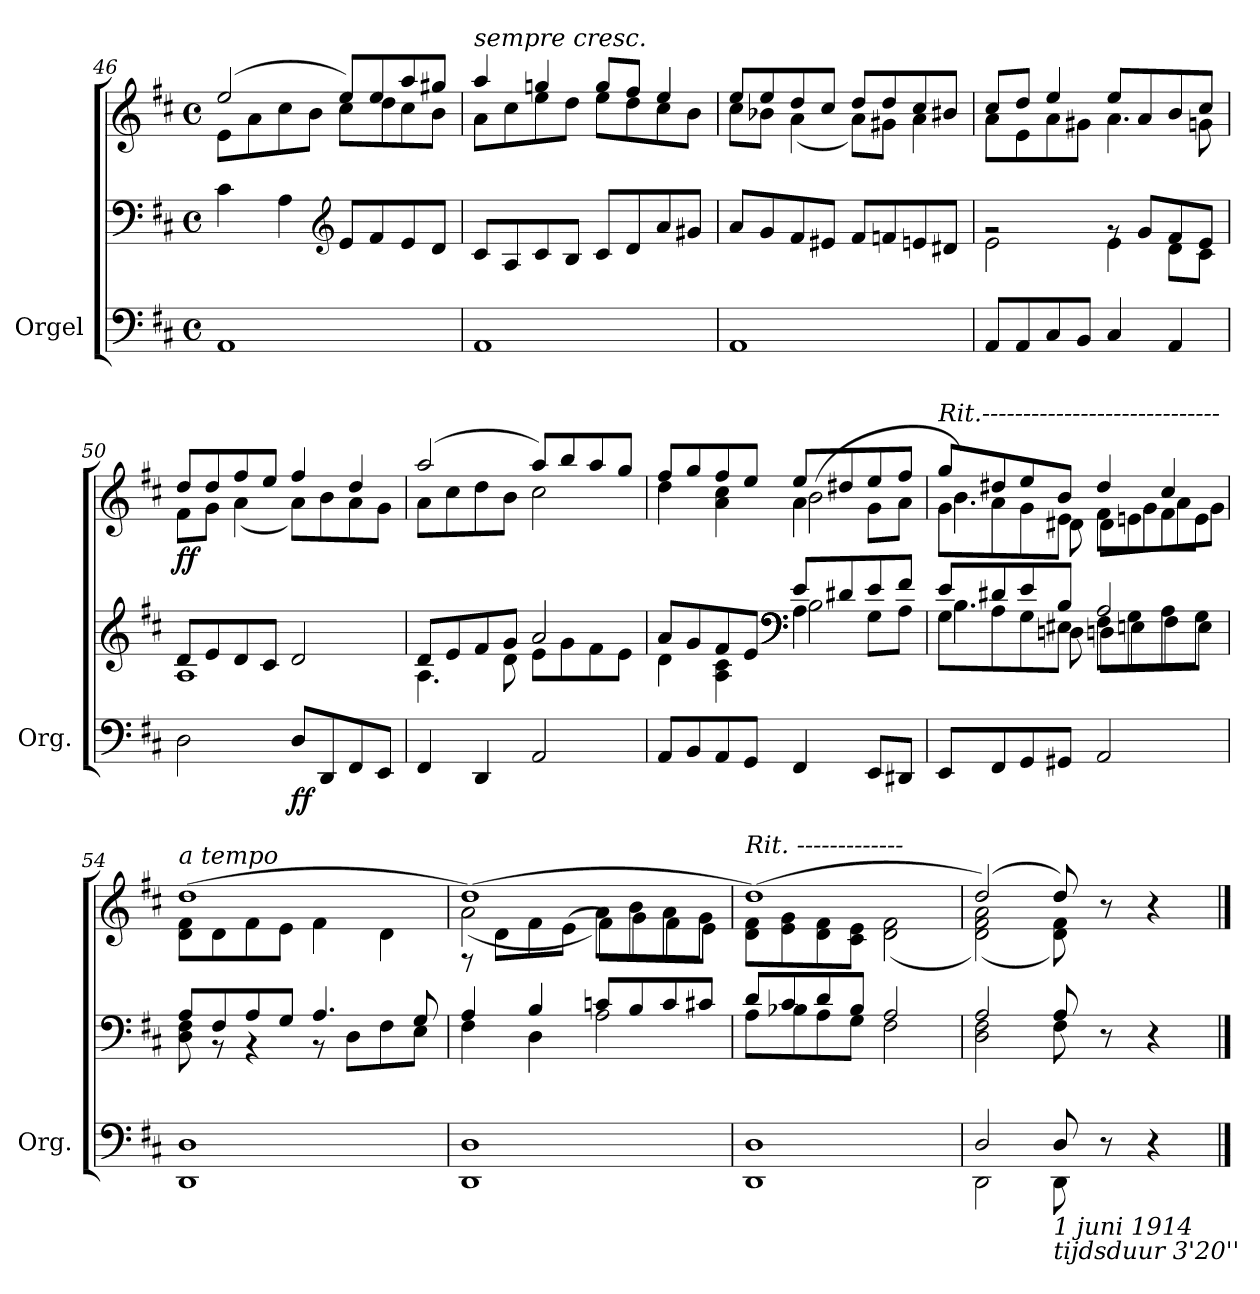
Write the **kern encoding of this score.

**kern	**kern	**kern	**dynam
*part1	*part1	*part1	*part1
*staff3	*staff2	*staff1	*staff1/2/3
*I"Orgel	*	*	*
*I'Org.	*	*	*
*clefF4	*clefF4	*clefG2	*
*k[f#c#]	*k[f#c#]	*k[f#c#]	*
*M4/4	*M4/4	*M4/4	*
*met(c)	*met(c)	*met(c)	*
=46	=46	=46	=46
*	*	*^	*
1AA	4c#\	(>2ee/	8e\L	.
.	.	.	8a\	.
.	4A\	.	8cc#\	.
.	.	.	8b\J	.
*	*clefG2	*	*	*
.	8e/L	8ee/L)	8cc#\L	.
.	8f#/	8ee/	8dd\	.
.	8e/	8aa/	8cc#\	.
.	8d/J	8gg#X/J	8b\J	.
=47	=47	=47	=47	=47
!	!	!LO:TX:a:i:t=sempre cresc.	!	!
1AA	8c#/L	4aa/	8a\L	.
.	8A/	.	8cc#\	.
.	8c#/	4ggn/	8ee\	.
.	8B/J	.	8dd\J	.
.	8c#/L	8gg/L	8ee\L	.
.	8d/	8ff#/J	8dd\	.
.	8a/	4ee/	8cc#\	.
.	8g#X/J	.	8b\J	.
=48	=48	=48	=48	=48
1AA	8a/L	8ee/L	8cc#\L	.
.	8g/	8ee/	8b-X\J	.
.	8f#/	8dd/	(<4a\	.
.	8e#X/J	8cc#/J	.	.
.	8f#/L	8dd/L	8a\L)	.
.	8fn/	8dd/	8g#X\J	.
.	8en/	8cc#/	4a\	.
.	8d#X/J	8b#X/J	.	.
!!LO:PB:g=z	!!
=49	=49	=49	=49	=49
*	*^	*	*	*
8AA/L	2rg	2e\	8cc#/L	8a\L	.
8AA/	.	.	8dd/J	8e\	.
8C#/	.	.	4ee/	8a\	.
8BB/J	.	.	.	8g#X\J	.
4C#/	8rg	4e\	8ee/L	4.a\	.
.	8g/L	.	8a/	.	.
4AA/	8f#/	8d\L	8b/	.	.
.	8e/J	8c#\J	8cc#/J	8gn\	.
=50	=50	=50	=50	=50	=50
!	!	!	!	!	!LO:DY:b
2D\	8d/L	1A	8dd/L	8f#\L	ff
.	8e/	.	8dd/	8g\J	.
.	8d/	.	8ff#/	(<4a\	.
.	8c#/J	.	8ee/J	.	.
!	!	!	!	!	!LO:DY:b=3
8D/L	2d/	.	4ff#/	8a\L)	ff
8DD/	.	.	.	8b\	.
8FF#/	.	.	4dd/	8a\	.
8EE/J	.	.	.	8g\J	.
=51	=51	=51	=51	=51	=51
4FF#/	8d/L	4.A\	(>2aa/	8a\L	.
.	8e/	.	.	8cc#\	.
4DD/	8f#/	.	.	8dd\	.
.	8g/J	8d\	.	8b\J	.
2AA/	2a/	8e\L	8aa/L)	2cc#\	.
.	.	8g\	8bb/	.	.
.	.	8f#\	8aa/	.	.
.	.	8e\J	8gg/J	.	.
=52	=52	=52	=52	=52	=52
*	*	*^	*	*^	*
8AA/L	8a/L	4d\	2ryy	8ff#/L	4dd\	2ryy	.
8BB/	8g/	.	.	8gg/	.	.	.
8AA/	8f#/	4A\ 4c#\	.	8ff#/	4a\ 4cc#\	.	.
8GG/J	8e/J	.	.	8ee/J	.	.	.
*	*clefF4	*	*	*	*	*	*
4FF#/	8e/L	4A\	2B\	8ee/L	4a\	(<2b\	.
.	8d#X/	.	.	8dd#X/	.	.	.
8EE/L	8e/	8G\L	.	8ee/	8g\L	.	.
8DD#X/J	8f#/J	8A\J	.	8ff#/J	8a\J	.	.
!!LO:LB:g=z	!!	!!
=53	=53	=53	=53	=53	=53	=53	=53
!	!	!	!	!LO:TX:a:i:t=Rit.-----------------------------	!	!	!
8EE/L	8e/L	8G\L	4.B\	8gg/L	8g\L	4.b\)	.
8FF#/	8d#X/	8A\	.	8dd#X/	8a\	.	.
8GG/	8e/	8G\	.	8ee/	8g\	.	.
8GG#X/J	8B/J	8E#X\J	8Dn\	8b/J	8e\J	8d#X\	.
!	!	!	!	!	!	!	!LO:DY:b=3
2AA/	2A/	8F#\L	8Dn\L	4dd#/	8f#\L	8d#\L	other-dynamics
.	.	8G\	8En\	.	8en\	8g\	.
.	.	8A\	8F#\	4cc#/	8f#\	8a\	.
.	.	8G\J	8E\J	.	8e\J	8g\J	.
=54	=54	=54	=54	=54	=54	=54	=54
*^	*	*	*	*	*	*	*
!	!	!	!	!	!LO:TX:a:i:t=a tempo	!	!	!
*	*	*	*v	*v	*	*	*	*
*	*	*	*	*	*v	*v	*
1DD	1D	8A/L	8D\ 8F#\	(>1dd	8d\ 8f#\L	.
.	.	8F#/	8r	.	8d\	.
.	.	8A/	4r	.	8f#\	.
.	.	8G/J	.	.	8e\J	.
.	.	4.A/	8r	.	4f#\	.
.	.	.	8D\L	.	.	.
.	.	.	8F#\	.	4d\	.
.	.	8G/	8E\J	.	.	.
=55	=55	=55	=55	=55	=55	=55
*	*	*	*	*	*^	*
1DD	1D	4A/	4F#\	(>1dd)	(<2a\	8rF	.
.	.	.	.	.	.	8d\L	.
.	.	4B/	4D\	.	.	8f#\	.
.	.	.	.	.	.	(<8e\J	.
.	.	8cn/L	2A\	.	8a\L)	8f#\L)	.
.	.	8B/	.	.	8b\	8g\	.
.	.	8c/	.	.	8a\	8f#\	.
.	.	8c#X/J	.	.	8g\J	8e\J	.
=56	=56	=56	=56	=56	=56	=56	=56
!	!	!	!	!LO:TX:a:i:t=Rit. -------------	!	!	!
*	*	*	*	*	*v	*v	*
1DD	1D	8d/L	8A\L	(>1dd)	8d\ 8f#\L	.
.	.	8c#/	8B-X\	.	8e\ 8g\	.
.	.	8d/	8A\	.	8d\ 8f#\	.
.	.	8B-/J	8G\J	.	8c#\ 8e\J	.
.	.	2A/	2F#\	.	(<2d\ 2f#\	.
!!LO:LB:g=z	!!
=57	=57	=57	=57	=57	=57	=57
2DD\	2D/	2A/	2D\ 2F#\	(>2dd/)	(<2d\ 2f#\ 2a\)	.
!LO:TX:b:i:t=1 juni 1914	!	!	!	!	!	!
!LO:TX:b:i:t=tijdsduur 3'20''	!	!	!	!	!	!
8DD\	8D/	8A/	8F#\	8dd/)	8d\ 8f#\)	.
4.ryy	8r	8r	4.ryy	8r	4.ryy	.
.	4r	4r	.	4r	.	.
*v	*v	*	*	*	*	*
*	*v	*v	*	*	*
*	*	*v	*v	*
==	==	==	==
*-	*-	*-	*-
